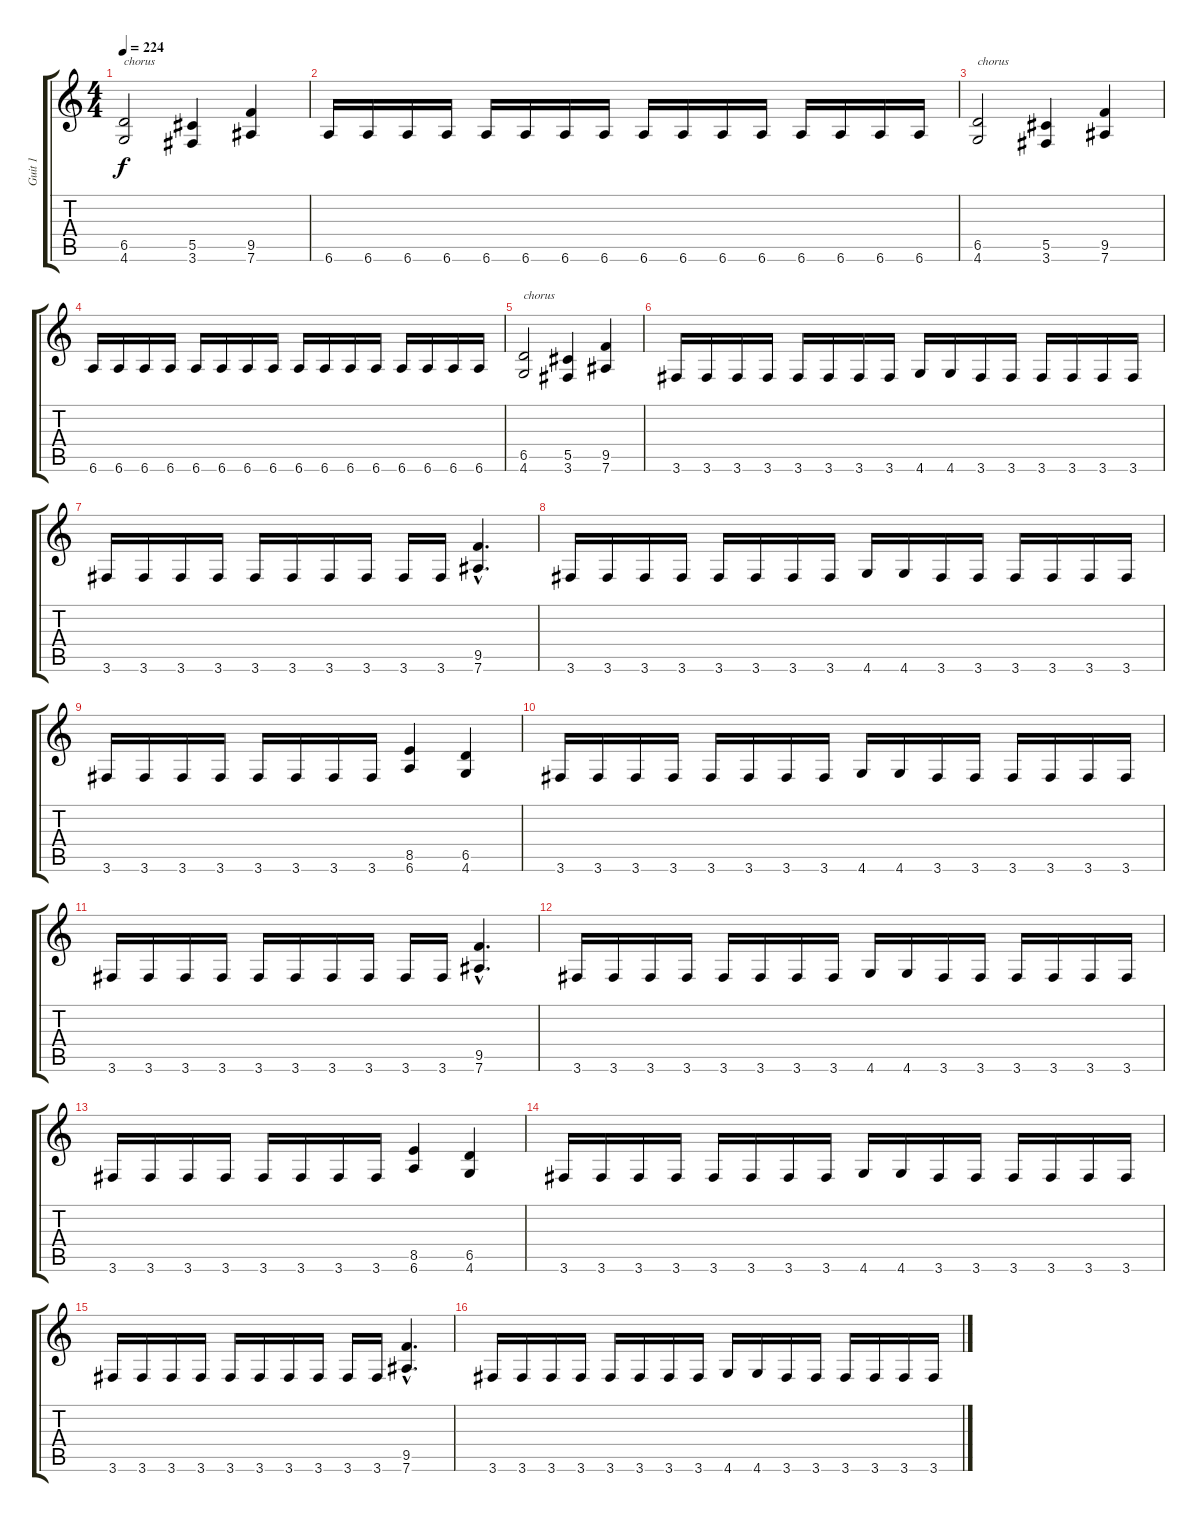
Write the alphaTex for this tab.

\track ("Guit 1" "Guit 1") {instrument distortionguitar}
\staff {score tabs}
\tuning (Eb4 Bb3 Gb3 Db3 Ab2 Eb2) {hide}
\ts (4 4)
\tempo 224
\clef g2
\ks c
(6.5 4.6).2{txt "chorus" dy f} (5.5 3.6).4 (9.5 7.6).4 |
6.6.16 6.6.16 6.6.16 6.6.16 6.6.16 6.6.16 6.6.16 6.6.16 6.6.16 6.6.16 6.6.16 6.6.16 6.6.16 6.6.16 6.6.16 6.6.16 |
(6.5 4.6).2{txt "chorus"} (5.5 3.6).4 (9.5 7.6).4 |
6.6.16 6.6.16 6.6.16 6.6.16 6.6.16 6.6.16 6.6.16 6.6.16 6.6.16 6.6.16 6.6.16 6.6.16 6.6.16 6.6.16 6.6.16 6.6.16 |
(6.5 4.6).2{txt "chorus"} (5.5 3.6).4 (9.5 7.6).4 |
3.6.16 3.6.16 3.6.16 3.6.16 3.6.16 3.6.16 3.6.16 3.6.16 4.6.16 4.6.16 3.6.16 3.6.16 3.6.16 3.6.16 3.6.16 3.6.16 |
3.6.16 3.6.16 3.6.16 3.6.16 3.6.16 3.6.16 3.6.16 3.6.16 3.6.16 3.6.16 (9.5{hac} 7.6{hac}).4{d} |
3.6.16 3.6.16 3.6.16 3.6.16 3.6.16 3.6.16 3.6.16 3.6.16 4.6.16 4.6.16 3.6.16 3.6.16 3.6.16 3.6.16 3.6.16 3.6.16 |
3.6.16 3.6.16 3.6.16 3.6.16 3.6.16 3.6.16 3.6.16 3.6.16 (8.5 6.6).4 (6.5 4.6).4 |
3.6.16 3.6.16 3.6.16 3.6.16 3.6.16 3.6.16 3.6.16 3.6.16 4.6.16 4.6.16 3.6.16 3.6.16 3.6.16 3.6.16 3.6.16 3.6.16 |
3.6.16 3.6.16 3.6.16 3.6.16 3.6.16 3.6.16 3.6.16 3.6.16 3.6.16 3.6.16 (9.5{hac} 7.6{hac}).4{d} |
3.6.16 3.6.16 3.6.16 3.6.16 3.6.16 3.6.16 3.6.16 3.6.16 4.6.16 4.6.16 3.6.16 3.6.16 3.6.16 3.6.16 3.6.16 3.6.16 |
3.6.16 3.6.16 3.6.16 3.6.16 3.6.16 3.6.16 3.6.16 3.6.16 (8.5 6.6).4 (6.5 4.6).4 |
3.6.16 3.6.16 3.6.16 3.6.16 3.6.16 3.6.16 3.6.16 3.6.16 4.6.16 4.6.16 3.6.16 3.6.16 3.6.16 3.6.16 3.6.16 3.6.16 |
3.6.16 3.6.16 3.6.16 3.6.16 3.6.16 3.6.16 3.6.16 3.6.16 3.6.16 3.6.16 (9.5{hac} 7.6{hac}).4{d} |
3.6.16 3.6.16 3.6.16 3.6.16 3.6.16 3.6.16 3.6.16 3.6.16 4.6.16 4.6.16 3.6.16 3.6.16 3.6.16 3.6.16 3.6.16 3.6.16
